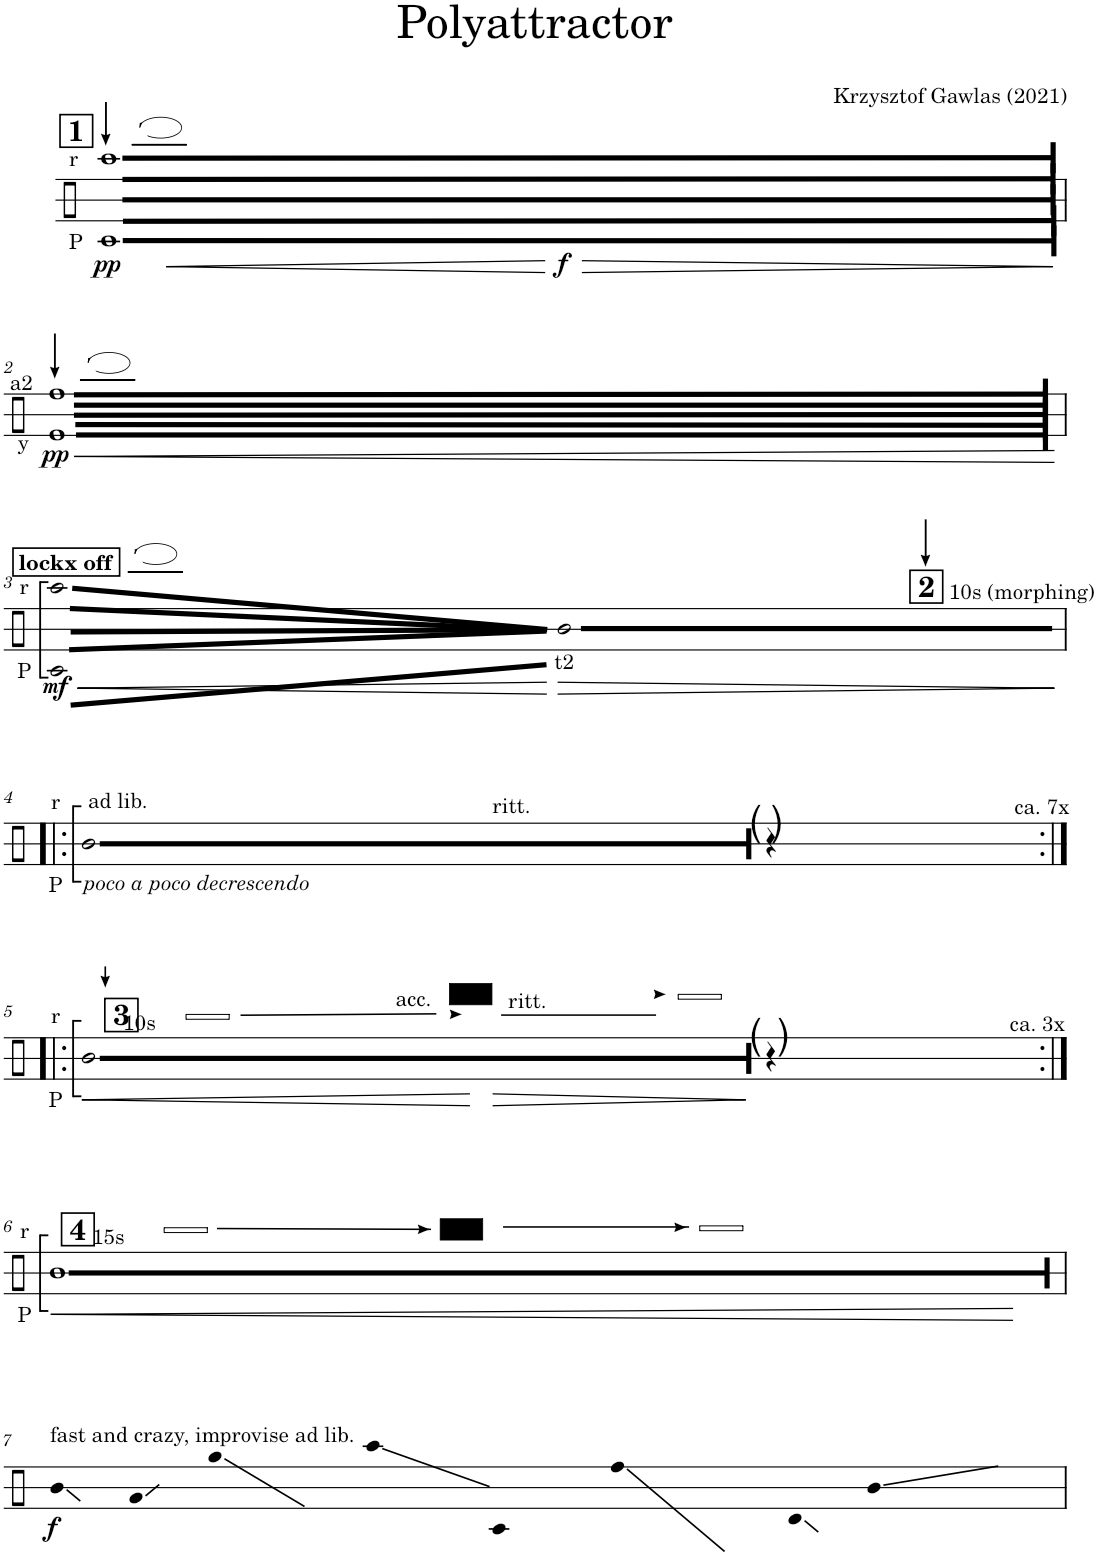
**kern	**dynam
*part1	*part1
*staff1	*staff1
*I"MobMuPlat	*
*stria3	*
*clefX	*
*k[]	*
*M4/4	*
!!LO:REH:place=s1:a:B:cj:fs=14:t=1
=1	=1
!LO:TX:b:t=P	!
!LO:TX:a:t=r	!
!	!LO:HP:b
*^	*
!	!	!LO:DY:n=1:b
1g 1aa	2ryy	< pp
!	!	!LO:DY:n=2:b
.	2ryy	[ f
!!LO:LB:g=z	!!
=2	=2	=2
!LO:TX:b:t=y	!	!
!LO:TX:a:t=a2	!	!
!	!	!LO:HP:b
!	!	!LO:DY:n=1:b
*v	*v	*
1b 1ff	< pp
!!LO:LB:g=z
!!LO:REH:place=s1:a:B:cj:fs=14:t=2:qo=2
!!LO:REH:place=s1:a:B:cj:t=lockx off
=3	=3
!LO:TX:b:t=t2	!
!LO:TX:b:t=P	!
!LO:TX:a:t=r	!
!	!LO:HP:b
!	!LO:DY:n=1:b
2g 2aa	< mf
!LO:TX:a:t=10s (morphing)	!
!	!LO:HP:b
2dd	>
!!LO:LB:g=z
=4!|:	=4!|:
!LO:TX:a:t=ad lib.	!
!LO:TX:b:t=P	!
!LO:TX:a:t=r	!
!LO:TX:b:i:t=poco a poco decrescendo	!
2dd	.
!LO:TX:a:t=ritt.	!
4ryy	.
!LO:TX:a:t=ca. 7x	!
4r	.
!!LO:LB:g=z
!!LO:REH:place=s1:a:B:cj:fs=14:t=3
=5:|!|:	=5:|!|:
!LO:TX:b:t=P	!
!LO:TX:a:t=r	!
!LO:TX:a:t=10s	!
2dd	.
!LO:TX:a:t=acc.	!
!LO:TX:a:t=ritt.	!
4ryy	.
!LO:TX:a:t=ca. 3x	!
4r	.
!!LO:LB:g=z
!!LO:REH:place=s1:a:B:cj:fs=14:t=4
=6:|!	=6:|!
!LO:TX:b:t=P	!
!LO:TX:a:t=r	!
!LO:TX:a:t=15s	!
1dd	.
.	[
!!LO:LB:g=z
=7	=7
!LO:TX:a:t=fast and crazy, improvise ad lib.	!
!	!LO:DY:b
16ddLL	f
16cc	.
16ggJJ	.
16ryy	.
8aaL	.
8gJ	.
4ff	[
16aLL	.
16ddJJ	]
8ryy	.
=	=
*-	*-
